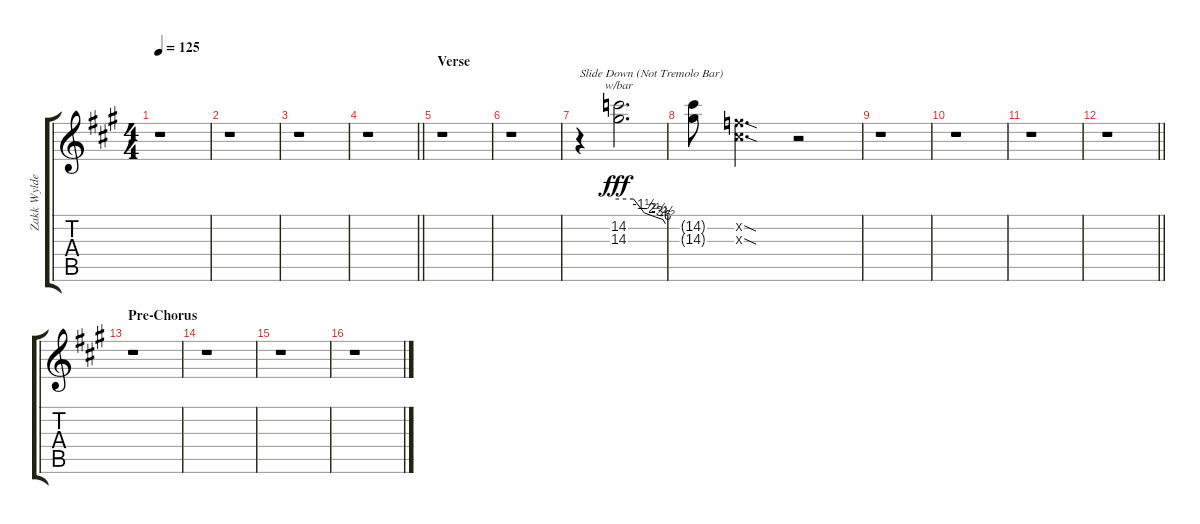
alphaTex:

\track ("Zakk Wylde - Lead Guitar II" "Zakk Wylde") {instrument distortionguitar}
\staff {score tabs}
\tuning (Eb4 Bb3 Gb3 Db3 Ab2 Eb2) {hide}
\ts (4 4)
\tempo 125
\clef g2
\ks a
r.1{dy fff} |
r.1 |
r.1 |
\barLineRight lightlight
r.1 |
\section ("" "Verse")
r.1 |
r.1 |
r.4{txt "Slide Down (Not Tremolo Bar)"} (14.2 14.3).2{d tbe (custom default 0 0 19 0 33 -6 47 -10 57 -14 60 -24)} |
(14.2{t} 14.3{t}).8 (7.2{sod x} 7.3{sod x}).4{d} r.2 |
r.1 |
r.1 |
r.1 |
\barLineRight lightlight
r.1 |
\section ("" "Pre-Chorus")
r.1 |
r.1 |
r.1 |
r.1
